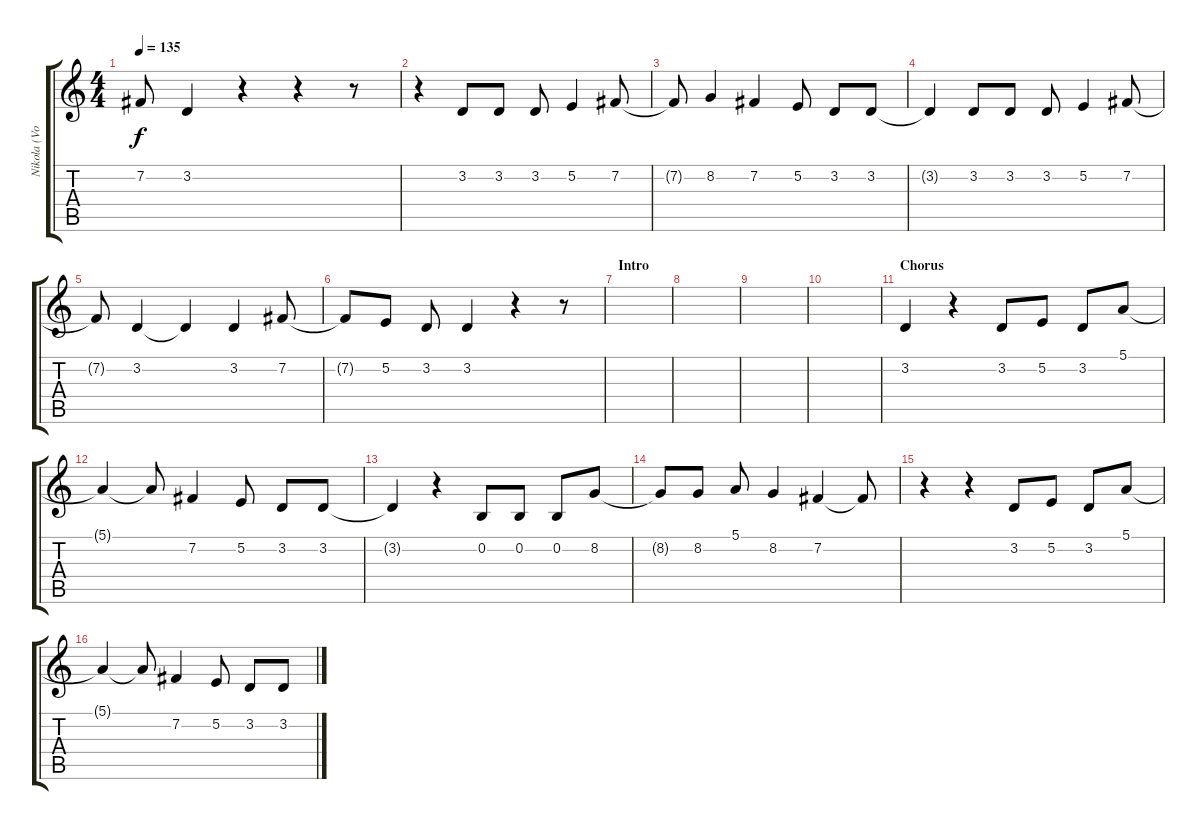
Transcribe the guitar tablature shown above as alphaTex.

\track ("Nikola (Vocals)" "Nikola (Vo") {instrument oboe}
\staff {score tabs}
\tuning (E4 B3 G3 D3 A2 E2) {hide}
\ts (4 4)
\tempo 135
\clef g2
\ks c
7.2{t}.8{dy f} 3.2.4 r.4 r.4 r.8 |
r.4 3.2.8 3.2.8 3.2.8 5.2.4 7.2.8 |
7.2{t}.8 8.2.4 7.2.4 5.2.8 3.2.8 3.2.8 |
3.2{t}.4 3.2.8 3.2.8 3.2.8 5.2.4 7.2.8 |
7.2{t}.8 3.2.4 3.2{t}.4 3.2.4 7.2.8 |
7.2{t}.8 5.2.8 3.2.8 3.2.4 r.4 r.8 |
\section ("" "Intro")
|
|
|
|
\section ("" "Chorus")
3.2.4 r.4 3.2.8 5.2.8 3.2.8 5.1.8 |
5.1{t}.4 5.1{t}.8 7.2.4 5.2.8 3.2.8 3.2.8 |
3.2{t}.4 r.4 0.2.8 0.2.8 0.2.8 8.2.8 |
8.2{t}.8 8.2.8 5.1.8 8.2.4 7.2.4 7.2{t}.8 |
r.4 r.4 3.2.8 5.2.8 3.2.8 5.1.8 |
5.1{t}.4 5.1{t}.8 7.2.4 5.2.8 3.2.8 3.2.8
